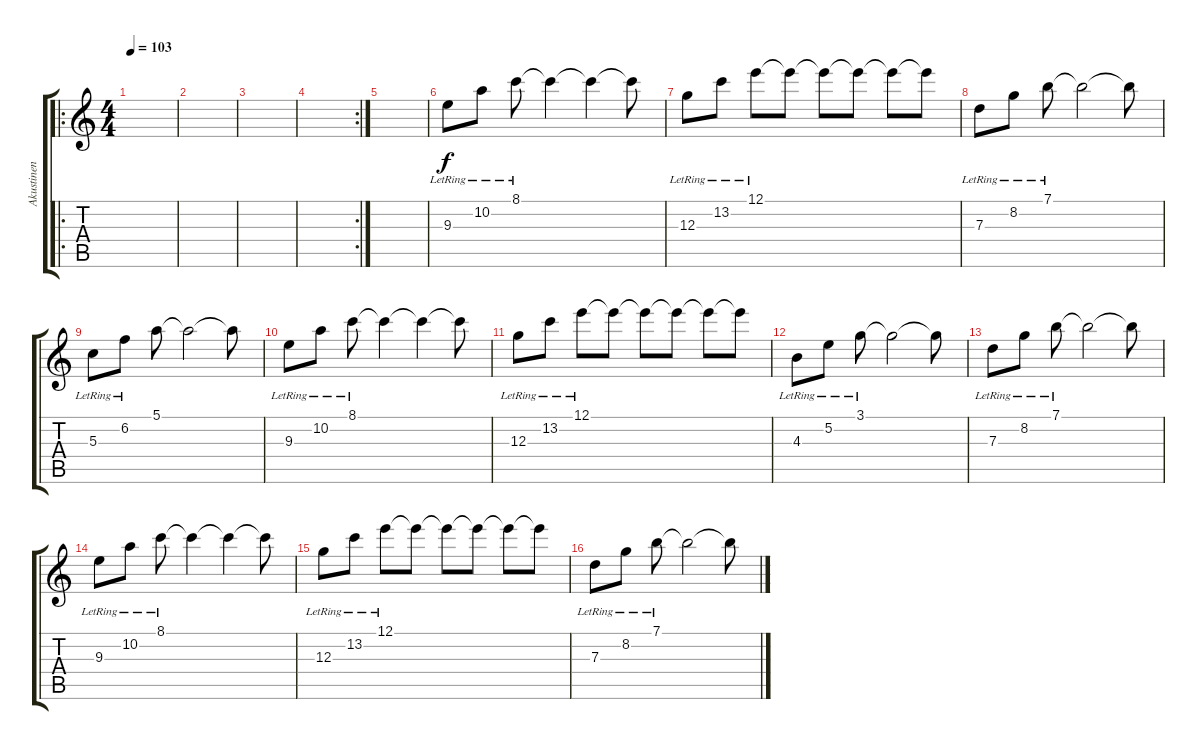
\track ("Akustinen" "Akustinen") {instrument acousticguitarnylon}
\staff {score tabs}
\tuning (E4 B3 G3 D3 A2 D2) {hide}
\ro
\ts (4 4)
\tempo 103
\clef g2
\ks c
|
|
|
\rc 2
|
|
9.3{lr}.8 10.2{lr}.8 8.1{lr}.8 8.1{t}.4 8.1{t}.4 8.1{t}.8 |
12.3{lr}.8 13.2{lr}.8 12.1{lr}.8 12.1{t}.8 12.1{t}.8 12.1{t}.8 12.1{t}.8 12.1{t}.8 |
7.3{lr}.8 8.2{lr}.8 7.1{lr}.8 7.1{t}.2 7.1{t}.8 |
5.3{lr}.8 6.2{lr}.8 5.1.8 5.1{t}.2 5.1{t}.8 |
9.3{lr}.8 10.2{lr}.8 8.1{lr}.8 8.1{t}.4 8.1{t}.4 8.1{t}.8 |
12.3{lr}.8 13.2{lr}.8 12.1{lr}.8 12.1{t}.8 12.1{t}.8 12.1{t}.8 12.1{t}.8 12.1{t}.8 |
4.3{lr}.8 5.2{lr}.8 3.1{lr}.8 3.1{t}.2 3.1{t}.8 |
7.3{lr}.8 8.2{lr}.8 7.1{lr}.8 7.1{t}.2 7.1{t}.8 |
9.3{lr}.8 10.2{lr}.8 8.1{lr}.8 8.1{t}.4 8.1{t}.4 8.1{t}.8 |
12.3{lr}.8 13.2{lr}.8 12.1{lr}.8 12.1{t}.8 12.1{t}.8 12.1{t}.8 12.1{t}.8 12.1{t}.8 |
7.3{lr}.8 8.2{lr}.8 7.1{lr}.8 7.1{t}.2 7.1{t}.8
